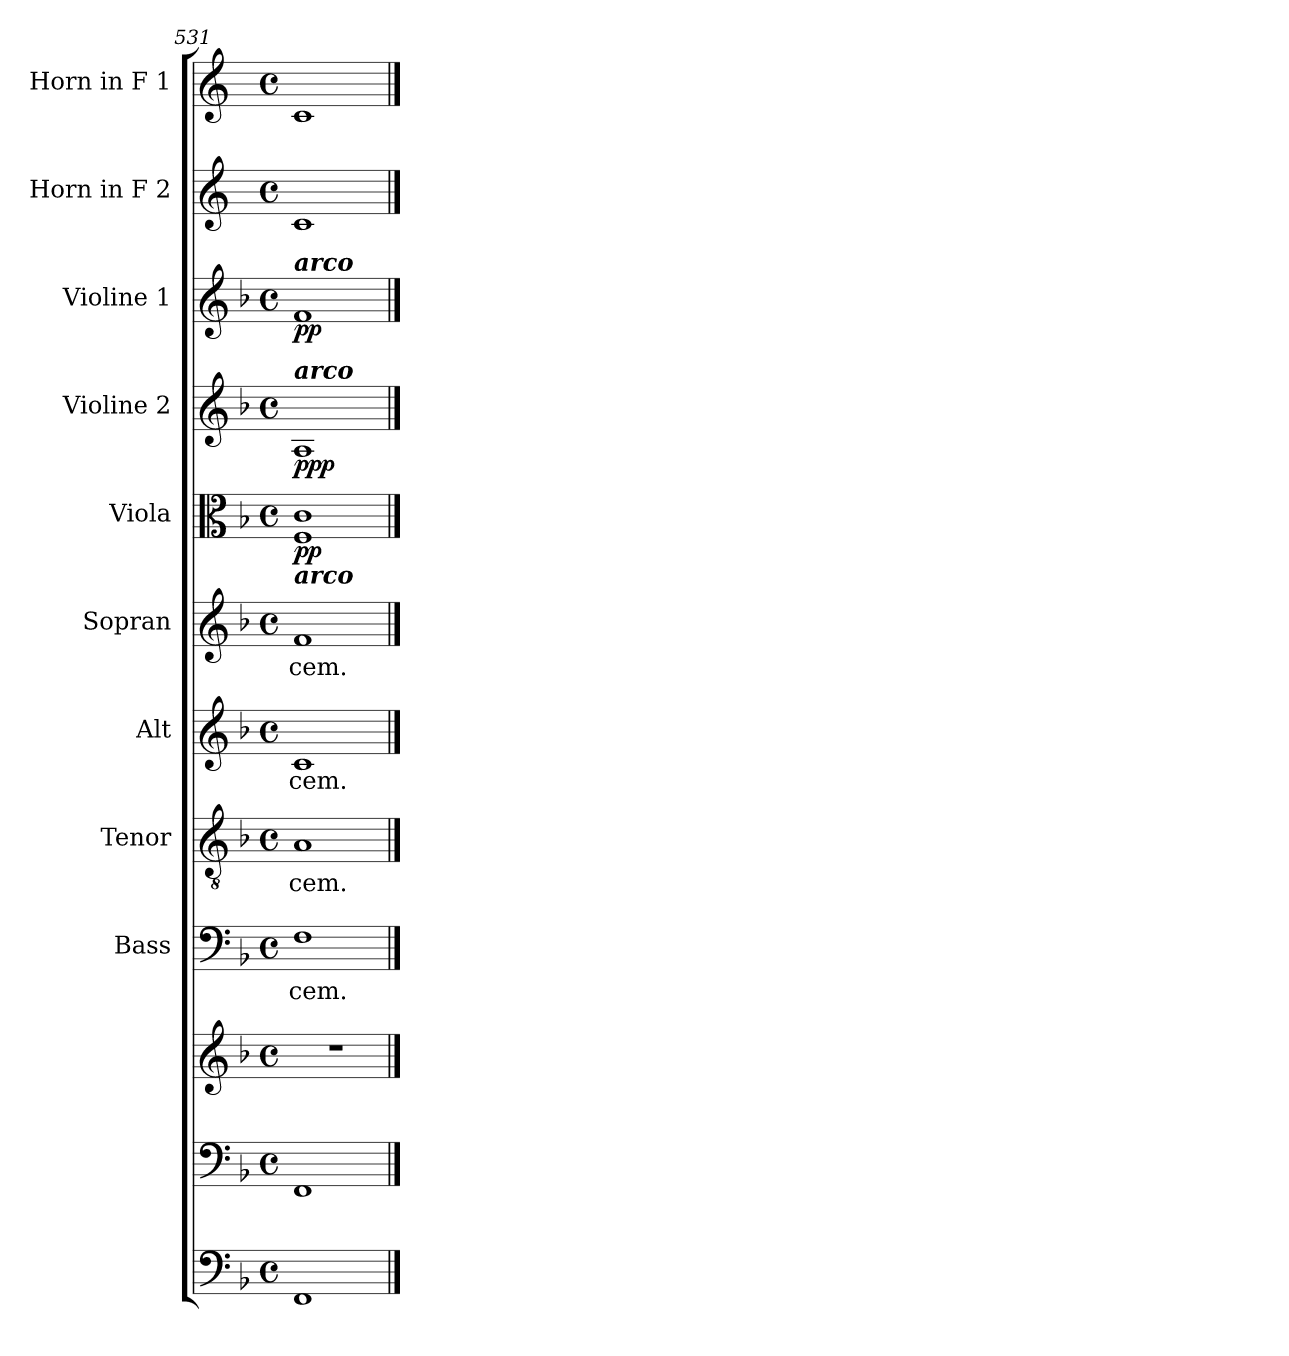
**kern	**kern	**kern	**kern	**text	**kern	**text	**kern	**text	**kern	**text	**kern	**dynam	**kern	**dynam	**kern	**dynam	**kern	**kern
*part11	*part10	*part10	*part9	*part9	*part8	*part8	*part7	*part7	*part6	*part6	*part5	*part5	*part4	*part4	*part3	*part3	*part2	*part1
*staff12	*staff11	*staff10	*staff9	*staff9	*staff8	*staff8	*staff7	*staff7	*staff6	*staff6	*staff5	*staff5	*staff4	*staff4	*staff3	*staff3	*staff2	*staff1
*	*	*	*I"Bass	*	*I"Tenor	*	*I"Alt	*	*I"Sopran	*	*I"Viola	*	*I"Violine 2	*	*I"Violine 1	*	*I"Horn in F 2	*I"Horn in F 1
*	*	*	*I'B.	*	*I'T.	*	*I'A.	*	*I'S.	*	*I'Vla.	*	*I'Vl. 2	*	*I'Vl. 1	*	*	*
*clefF4	*clefF4	*clefG2	*clefF4	*	*clefGv2	*	*clefG2	*	*clefG2	*	*clefC3	*	*clefG2	*	*clefG2	*	*clefG2	*clefG2
*ITrd7c12	*	*	*	*	*	*	*	*	*	*	*	*	*	*	*	*	*ITrd4c7	*ITrd4c7
*k[b-]	*k[b-]	*k[b-]	*k[b-]	*	*k[b-]	*	*k[b-]	*	*k[b-]	*	*k[b-]	*	*k[b-]	*	*k[b-]	*	*k[b-]	*k[b-]
*F:	*F:	*F:	*F:	*	*F:	*	*F:	*	*F:	*	*F:	*	*F:	*	*F:	*	*F:	*F:
*M4/4	*M4/4	*M4/4	*M4/4	*	*M4/4	*	*M4/4	*	*M4/4	*	*M4/4	*	*M4/4	*	*M4/4	*	*M4/4	*M4/4
*met(c)	*met(c)	*met(c)	*met(c)	*	*met(c)	*	*met(c)	*	*met(c)	*	*met(c)	*	*met(c)	*	*met(c)	*	*met(c)	*met(c)
=531	=531	=531	=531	=531	=531	=531	=531	=531	=531	=531	=531	=531	=531	=531	=531	=531	=531	=531
!	!	!	!	!	!	!	!	!	!	!	!	!	!	!	!LO:TX:a:Bi:t=arco	!	!	!
!	!	!	!	!	!	!	!	!	!	!	!	!	!LO:TX:a:Bi:t=arco	!	!	!	!	!
!	!	!	!	!	!	!	!	!	!	!	!LO:TX:b:Bi:t=arco	!	!	!	!	!	!	!
!	!	!	!	!LO:LY:b	!	!LO:LY:b	!	!LO:LY:b	!	!LO:LY:b	!	!LO:DY:b	!	!LO:DY:b	!	!LO:DY:b	!	!
1FFF	1FF	1r	1F	-cem.	1A	-cem.	1c	-cem.	1f	-cem.	1F 1c	pp	1A	ppp	1f	pp	1F	1F
==	==	==	==	==	==	==	==	==	==	==	==	==	==	==	==	==	==	==
*-	*-	*-	*-	*-	*-	*-	*-	*-	*-	*-	*-	*-	*-	*-	*-	*-	*-	*-
